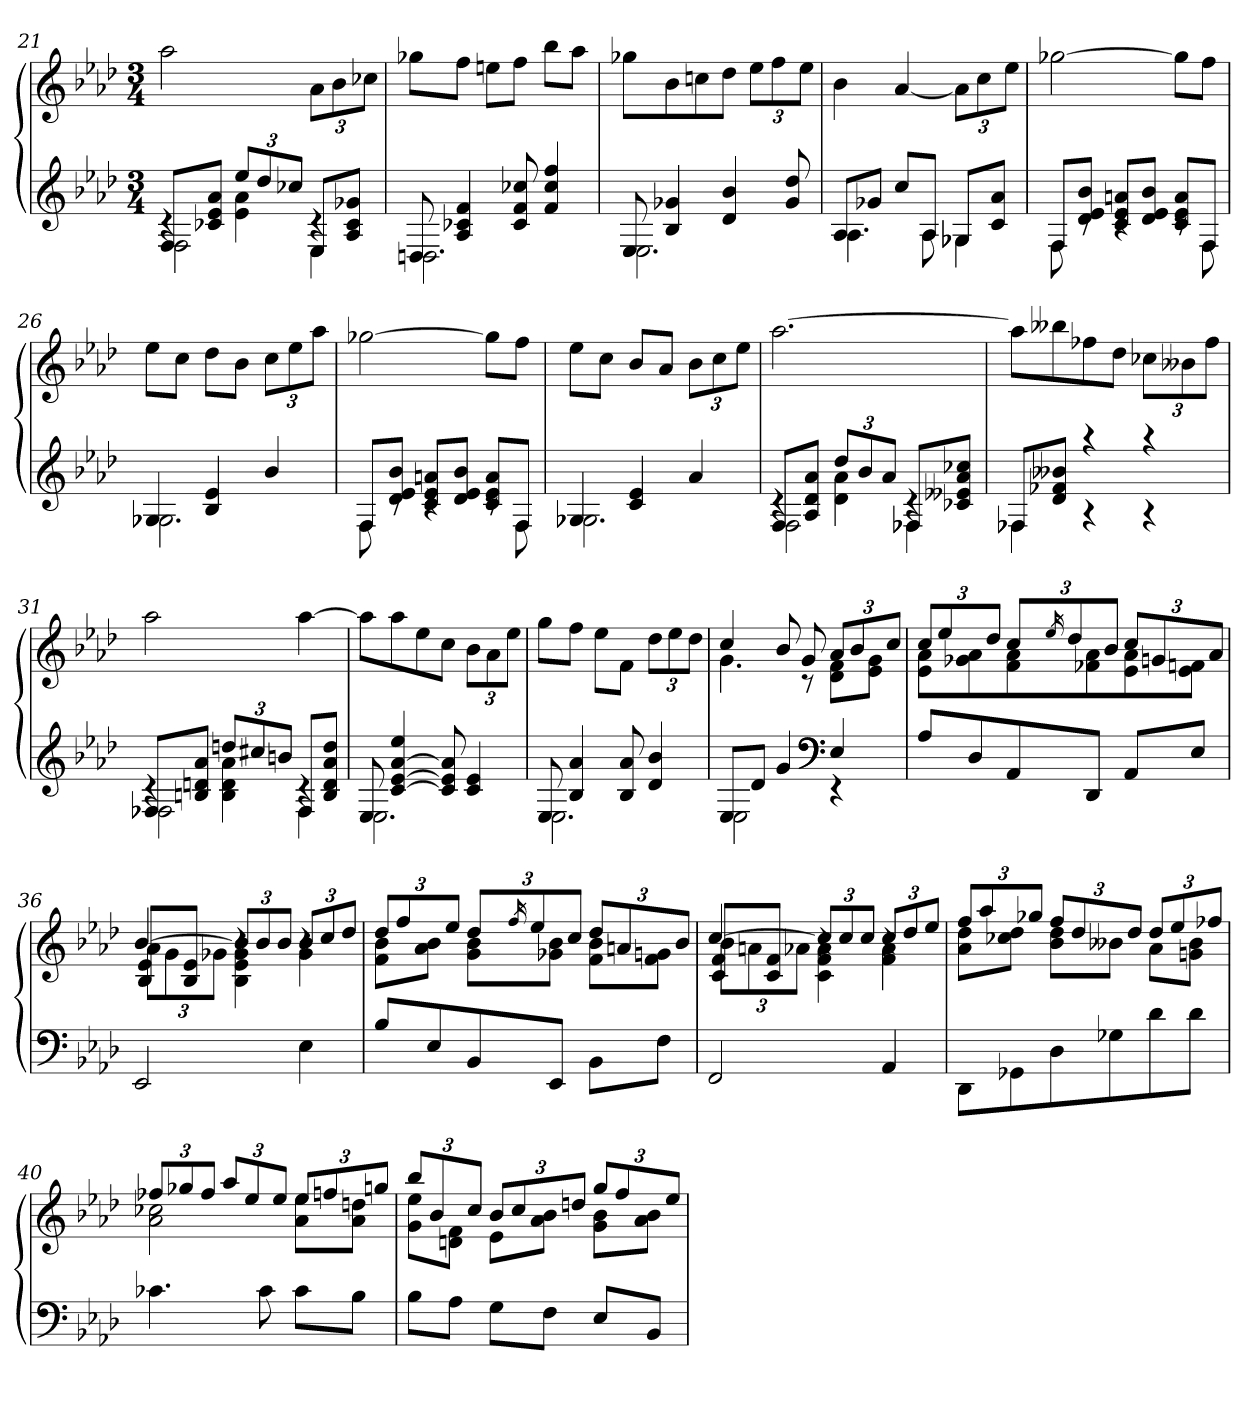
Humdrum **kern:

**kern	**kern
*part1	*part1
*staff2	*staff1
*clefG2	*clefG2
*k[b-e-a-d-]	*k[b-e-a-d-]
*A-:	*A-:
*M3/4	*M3/4
=21	=21
*^	*
*	*^	*
8FL	4rc	2F\	2aa-
8c-X 8e- 8a-J	.	.	.
12ee-L	4e- 4a-	.	.
12dd-	.	.	.
12cc-XJ	.	.	.
8E-L	4rc	4E-\	12a-L
.	.	.	12b-
8A- 8c- 8g-XJ	.	.	.
.	.	.	12cc-XJ
*	*v	*v	*
=22	=22	=22
8Dn	2.D	8gg-XL
4A- 4c-X 4f	.	8ffJ
.	.	8eenL
8c- 8f 8cc-X	.	8ffJ
4f 4cc- 4ff	.	8bb-L
.	.	8aa-J
=23	=23	=23
8E-	2.E-	8gg-XL
4B- 4g-X	.	8b-
.	.	8ccn
4d- 4b-	.	8dd-J
.	.	12ee-L
.	.	12ff
8g- 8dd-	.	.
.	.	12ee-J
=24	=24	=24
8A-L	4.A-	4b-
8g-XJ	.	.
8ccL	.	[4a-
8A-J	8A-	.
8G-XL	4G-X	12a-L]
.	.	12cc
8c 8a-J	.	.
.	.	12ee-J
=25	=25	=25
8FL	8F	[2gg-X
8d- 8e- 8b-J	8rc	.
8c 8e- 8anL	4rc	.
8d- 8e- 8b-J	.	.
8c 8e- 8aL	8rc	8gg-L]
8FJ	8F	8ffJ
=26	=26	=26
4G-X	2.G-X	8ee-L
.	.	8ccJ
4B- 4e-	.	8dd-L
.	.	8b-J
4b-	.	12ccL
.	.	12ee-
.	.	12aa-J
=27	=27	=27
8FL	8F	[2gg-X
8d- 8e- 8b-J	8rc	.
8c 8e- 8anL	4rc	.
8d- 8e- 8b-J	.	.
8c 8e- 8aL	8rc	8gg-L]
8FJ	8F	8ffJ
=28	=28	=28
4G-X	2.G-X	8ee-L
.	.	8ccJ
4c 4e-	.	8b-L
.	.	8a-J
4a-	.	12b-L
.	.	12cc
.	.	12ee-J
=29	=29	=29
*	*^	*
8FL	4rc	2F\	[2.aa-
8A- 8d- 8a-J	.	.	.
12dd-L	4d- 4a-	.	.
12b-	.	.	.
12a-J	.	.	.
8F-XL	4rc	4F-X\	.
8c-X 8e--X 8a- 8cc-XJ	.	.	.
*	*v	*v	*
=30	=30	=30
8F-XL	4F-X	8aa-L]
8d- 8f-X 8b--XJ	.	8bb--X
4raa	4r	8ff-X
.	.	8dd-J
4raa	4r	12cc-XL
.	.	12b--X
.	.	12ff-J
=31	=31	=31
*	*^	*
8F-XL	4rc	2F-X\	2aa-
8Bn 8dn 8a-J	.	.	.
12ddnL	4B 4d 4a-	.	.
12cc#X	.	.	.
12bnJ	.	.	.
8F-L	4rc	4F-\	[4aa-
8B 8d 8a- 8ddJ	.	.	.
*	*v	*v	*
=32	=32	=32
8E-	2.E-	8aa-L]
[4c [4e- [4a- 4ee-	.	8aa-
.	.	8ee-
8c] 8e-] 8a-]	.	8ccJ
4c 4e-	.	12b-L
.	.	12a-
.	.	12ee-J
=33	=33	=33
8E-	2.E-	8ggL
4B- 4a-	.	8ffJ
.	.	8ee-L
8B- 8a-	.	8fJ
4d- 4b-	.	12dd-L
.	.	12ee-
.	.	12dd-J
=34	=34	=34
*	*	*^
8E-L	2E-	4cc	4.g
8d-J	.	.	.
4g	.	8b-	.
.	.	8g	8rc
*clefF4	*	*	*
4E-	4rEE	12a-L	8d- 8fL
.	.	12b-	.
.	.	.	8e- 8gJ
.	.	12ccJ	.
*v	*v	*	*
=35	=35	=35
8A-L	12ccL	8e- 8a-L
.	12ee-	.
8D-	.	8g-X 8a-
.	12dd-J	.
8AA-	12ccL	8f 8a-
.	16qee-/	.
.	12dd-	.
8DD-J	.	8f-X 8a-
.	12b-J	.
8AA-L	12ccL	8e- 8a-
.	12gn	.
8E-J	.	8e- 8fnJ
.	12a-J	.
=36	=36	=36
*	*	*^
2EE-	[4b-	12a-L	8B-/ 8e-/L
.	.	12g	.
.	.	.	8B-/ 8e-/J
.	.	12g-XJ	.
.	12b-L]	4B- 4e- 4g-	4r
.	12b-	.	.
.	12b-J	.	.
4E-	12b-L	4g-	4r
.	12cc	.	.
.	12dd-J	.	.
*	*	*v	*v
=37	=37	=37
8B-L	12dd-L	8f 8b-L
.	12ff	.
8E-	.	8a- 8b-J
.	12ee-J	.
8BB-	12dd-L	8g 8b-L
.	16qff/	.
.	12ee-	.
8EE-J	.	8g-X 8b-J
.	12ccJ	.
8BB-L	12dd-L	8f 8b-L
.	12an	.
8FJ	.	8f 8gnJ
.	12b-J	.
=38	=38	=38
*	*	*^
2FF	[4cc	12b-L	8c/ 8f/L
.	.	12an	.
.	.	.	8c/ 8f/J
.	.	12a-XJ	.
.	12ccL]	4c 4f 4a-	4r
.	12cc	.	.
.	12ccJ	.	.
4AA-	12ccL	4f 4a-	4r
.	12dd-	.	.
.	12ee-J	.	.
*	*	*v	*v
=39	=39	=39
8DD-L	12ffL	8a- 8dd-L
.	12aa-	.
8GG-X	.	8cc-X 8dd-J
.	12gg-XJ	.
8D-	12ffL	8b- 8dd-L
.	12dd-	.
8G-X	.	8b--XJ
.	12dd-J	.
8d-	12dd-L	8a-L
.	12ee-	.
8d-J	.	8gn 8b--J
.	12ff-XJ	.
=40	=40	=40
4.c-X	12ff-XL	2a- 2cc-X
.	12gg-X	.
.	12ff-J	.
.	12aa-L	.
.	12ee-	.
8c-	.	.
.	12ee-J	.
8c-L	12ee-L	8a- 8ee-L
.	12ffn	.
8B-J	.	8a- 8ddnJ
.	12ggnJ	.
=41	=41	=41
8B-L	12bb-L	8g 8ee-L
.	12b-	.
8A-J	.	8dn 8fJ
.	12ccJ	.
8GL	12b-L	8e-L
.	12cc	.
8FJ	.	8a- 8b-J
.	12ddnJ	.
8E-L	12ggL	8g 8b-L
.	12ff	.
8BB-J	.	8a- 8b-J
.	12ee-J	.
*	*v	*v
=	=
*-	*-
